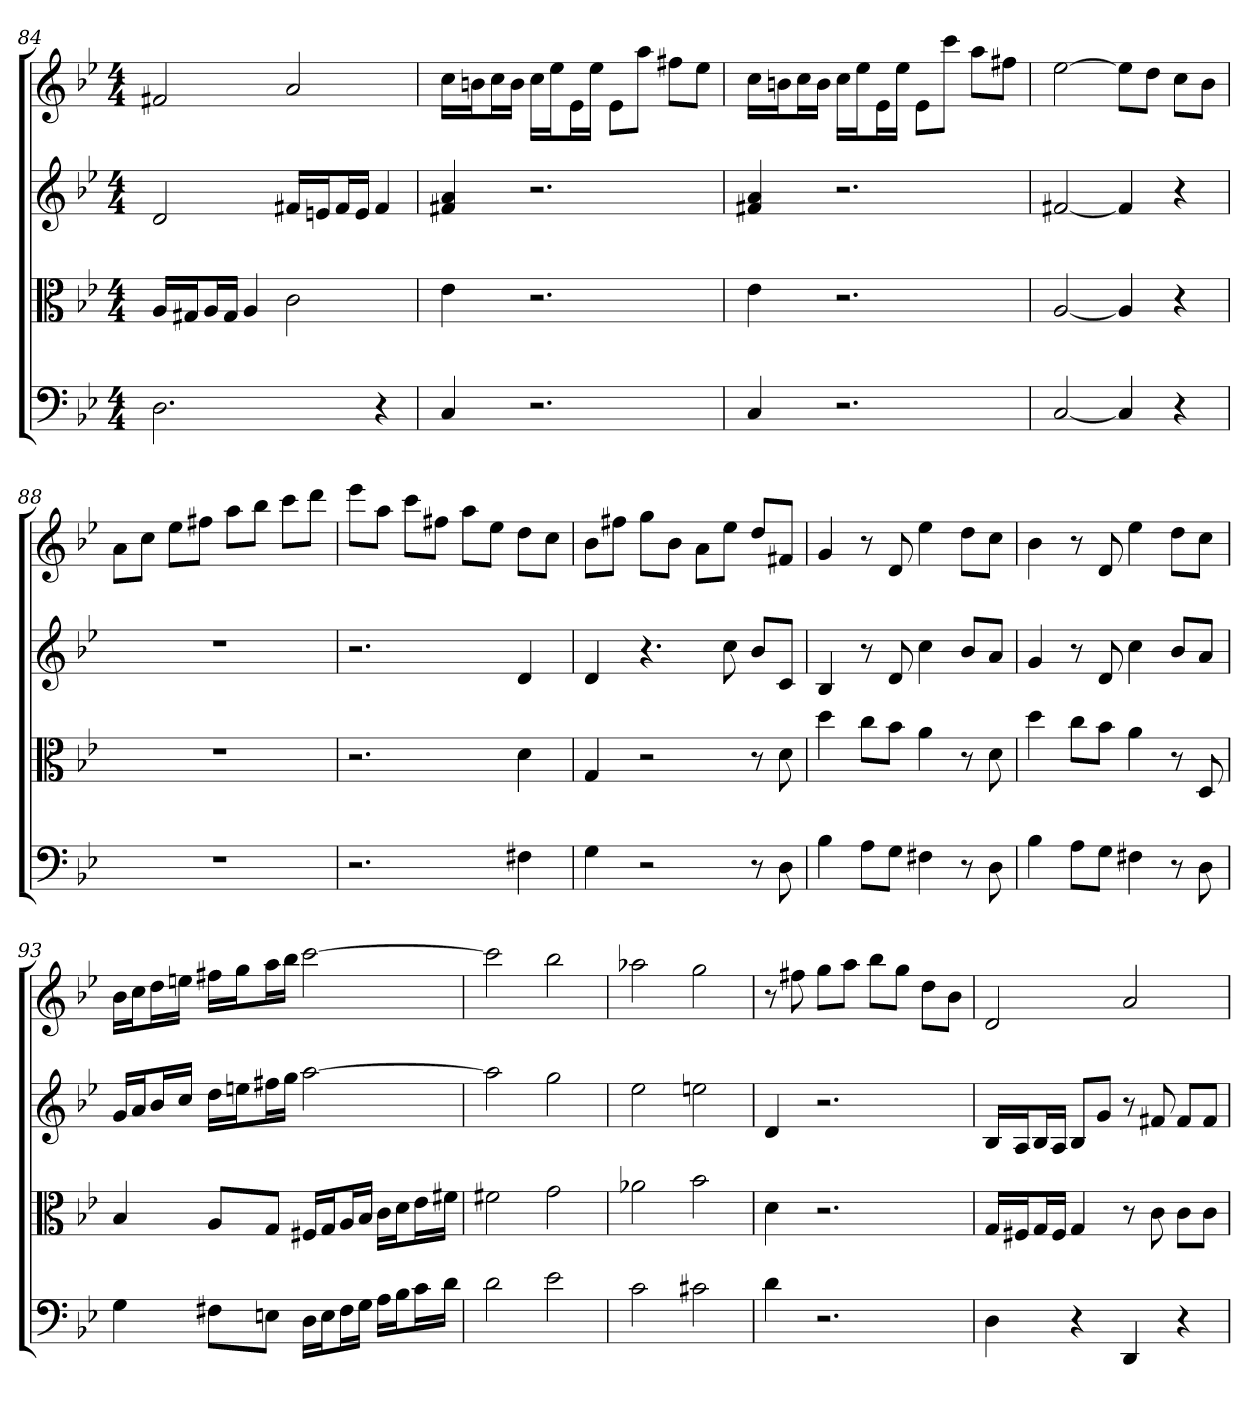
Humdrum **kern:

**kern	**kern	**kern	**kern
*part4	*part3	*part2	*part1
*staff4	*staff3	*staff2	*staff1
*clefF4	*clefC3	*clefG2	*clefG2
*k[b-e-]	*k[b-e-]	*k[b-e-]	*k[b-e-]
*g:	*g:	*g:	*g:
*M4/4	*M4/4	*M4/4	*M4/4
=84	=84	=84	=84
2.D	16A/LL	2d	2f#X
.	16G#X/J	.	.
.	16A/L	.	.
.	16G#/JJ	.	.
.	4A	.	.
.	2c	16f#X/LL	2a
.	.	16en/J	.
.	.	16f#/L	.
.	.	16e/JJ	.
4r	.	4f#	.
=85	=85	=85	=85
4C	4e-	4f#X 4a	16cc\LL
.	.	.	16bn\J
.	.	.	16cc\L
.	.	.	16b\JJ
2.r	2.r	2.r	16cc\LL
.	.	.	16ee-\J
.	.	.	16e-\L
.	.	.	16ee-\JJ
.	.	.	8e-\L
.	.	.	8aa\J
.	.	.	8ff#X\L
.	.	.	8ee-\J
=86	=86	=86	=86
4C	4e-	4f#X 4a	16cc\LL
.	.	.	16bn\J
.	.	.	16cc\L
.	.	.	16b\JJ
2.r	2.r	2.r	16cc\LL
.	.	.	16ee-\J
.	.	.	16e-\L
.	.	.	16ee-\JJ
.	.	.	8e-\L
.	.	.	8ccc\J
.	.	.	8aa\L
.	.	.	8ff#X\J
=87	=87	=87	=87
[2C	[2A	[2f#X	[2ee-
4C]	4A]	4f#]	8ee-\L]
.	.	.	8dd\J
4r	4r	4r	8cc\L
.	.	.	8b-\J
=88	=88	=88	=88
1r	1r	1r	8a\L
.	.	.	8cc\J
.	.	.	8ee-\L
.	.	.	8ff#X\J
.	.	.	8aa\L
.	.	.	8bb-\J
.	.	.	8ccc\L
.	.	.	8ddd\J
=89	=89	=89	=89
2.r	2.r	2.r	8eee-\L
.	.	.	8aa\J
.	.	.	8ccc\L
.	.	.	8ff#X\J
.	.	.	8aa\L
.	.	.	8ee-\J
4F#X	4d	4d	8dd\L
.	.	.	8cc\J
=90	=90	=90	=90
4G	4G	4d	8b-\L
.	.	.	8ff#X\J
2r	2r	4.r	8gg\L
.	.	.	8b-\J
.	.	.	8a\L
.	.	8cc	8ee-\J
8r	8r	8b-/L	8dd/L
8D	8d	8c/J	8f#X/J
=91	=91	=91	=91
4B-	4dd	4B-	4g
8A\L	8cc\L	8r	8r
8G\J	8b-\J	8d	8d
4F#X	4a	4cc	4ee-
8r	8r	8b-/L	8dd\L
8D	8d	8a/J	8cc\J
=92	=92	=92	=92
4B-	4dd	4g	4b-
8A\L	8cc\L	8r	8r
8G\J	8b-\J	8d	8d
4F#X	4a	4cc	4ee-
8r	8r	8b-/L	8dd\L
8D	8D	8a/J	8cc\J
=93	=93	=93	=93
4G	4B-	16g/LL	16b-\LL
.	.	16a/J	16cc\J
.	.	16b-/L	16dd\L
.	.	16cc/JJ	16een\JJ
8F#X\L	8A/L	16dd\LL	16ff#X\LL
.	.	16een\J	16gg\J
8En\J	8G/J	16ff#X\L	16aa\L
.	.	16gg\JJ	16bb-\JJ
16D\LL	16F#X/LL	[2aa	[2ccc
16E\J	16G/J	.	.
16F#\L	16A/L	.	.
16G\JJ	16B-/JJ	.	.
16A\LL	16c\LL	.	.
16B-\J	16d\J	.	.
16c\L	16e-\L	.	.
16d\JJ	16f#X\JJ	.	.
=94	=94	=94	=94
2d	2f#X	2aa]	2ccc]
2e-	2g	2gg	2bb-
=95	=95	=95	=95
2c	2a-X	2ee-	2aa-X
2c#X	2b-	2een	2gg
=96	=96	=96	=96
4d	4d	4d	8r
.	.	.	8ff#X
2.r	2.r	2.r	8gg\L
.	.	.	8aa\J
.	.	.	8bb-\L
.	.	.	8gg\J
.	.	.	8dd\L
.	.	.	8b-\J
=97	=97	=97	=97
4D	16G/LL	16B-/LL	2d
.	16F#X/J	16A/J	.
.	16G/L	16B-/L	.
.	16F#/JJ	16A/JJ	.
4r	4G	8B-/L	.
.	.	8g/J	.
4DD	8r	8r	2a
.	8c	8f#X	.
4r	8c\L	8f#/L	.
.	8c\J	8f#/J	.
=	=	=	=
*-	*-	*-	*-
